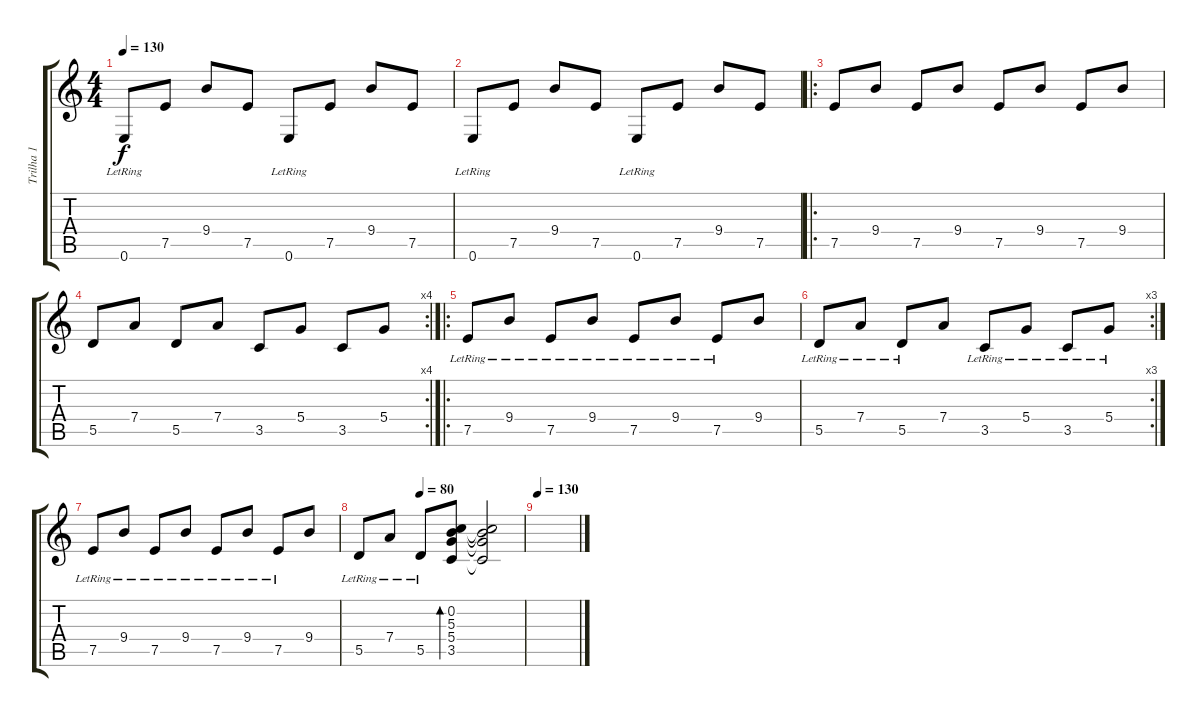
\track ("Trilha 1" "Trilha 1") {instrument overdrivenguitar}
\staff {score tabs}
\tuning (E4 B3 G3 D3 A2 E2) {hide}
\ts (4 4)
\tempo 130
\clef g2
\ks c
0.6{lr}.8{dy f instrument acousticguitarsteel} 7.5.8 9.4.8 7.5.8 0.6{lr}.8 7.5.8 9.4.8 7.5.8 |
0.6{lr}.8 7.5.8 9.4.8 7.5.8 0.6{lr}.8 7.5.8 9.4.8 7.5.8 |
\ro
7.5.8 9.4.8 7.5.8 9.4.8 7.5.8 9.4.8 7.5.8 9.4.8 |
\rc 4
5.5.8 7.4.8 5.5.8 7.4.8 3.5.8 5.4.8 3.5.8 5.4.8 |
\ro
7.5{lr}.8 9.4{lr}.8 7.5{lr}.8 9.4{lr}.8 7.5{lr}.8 9.4{lr}.8 7.5{lr}.8 9.4.8 |
\rc 3
5.5{lr}.8 7.4{lr}.8 5.5{lr}.8 7.4.8 3.5{lr}.8 5.4{lr}.8 3.5{lr}.8 5.4{lr}.8 |
7.5{lr}.8 9.4{lr}.8 7.5{lr}.8 9.4{lr}.8 7.5{lr}.8 9.4{lr}.8 7.5{lr}.8 9.4.8 |
\tempo (80 0.375)
5.5{lr}.8 7.4{lr}.8 5.5{lr}.8 (0.2 5.3 5.4 3.5).8{bd 480} (0.2{t} 5.3{t} 5.4{t} 3.5{t}).2 |
\tempo 130
